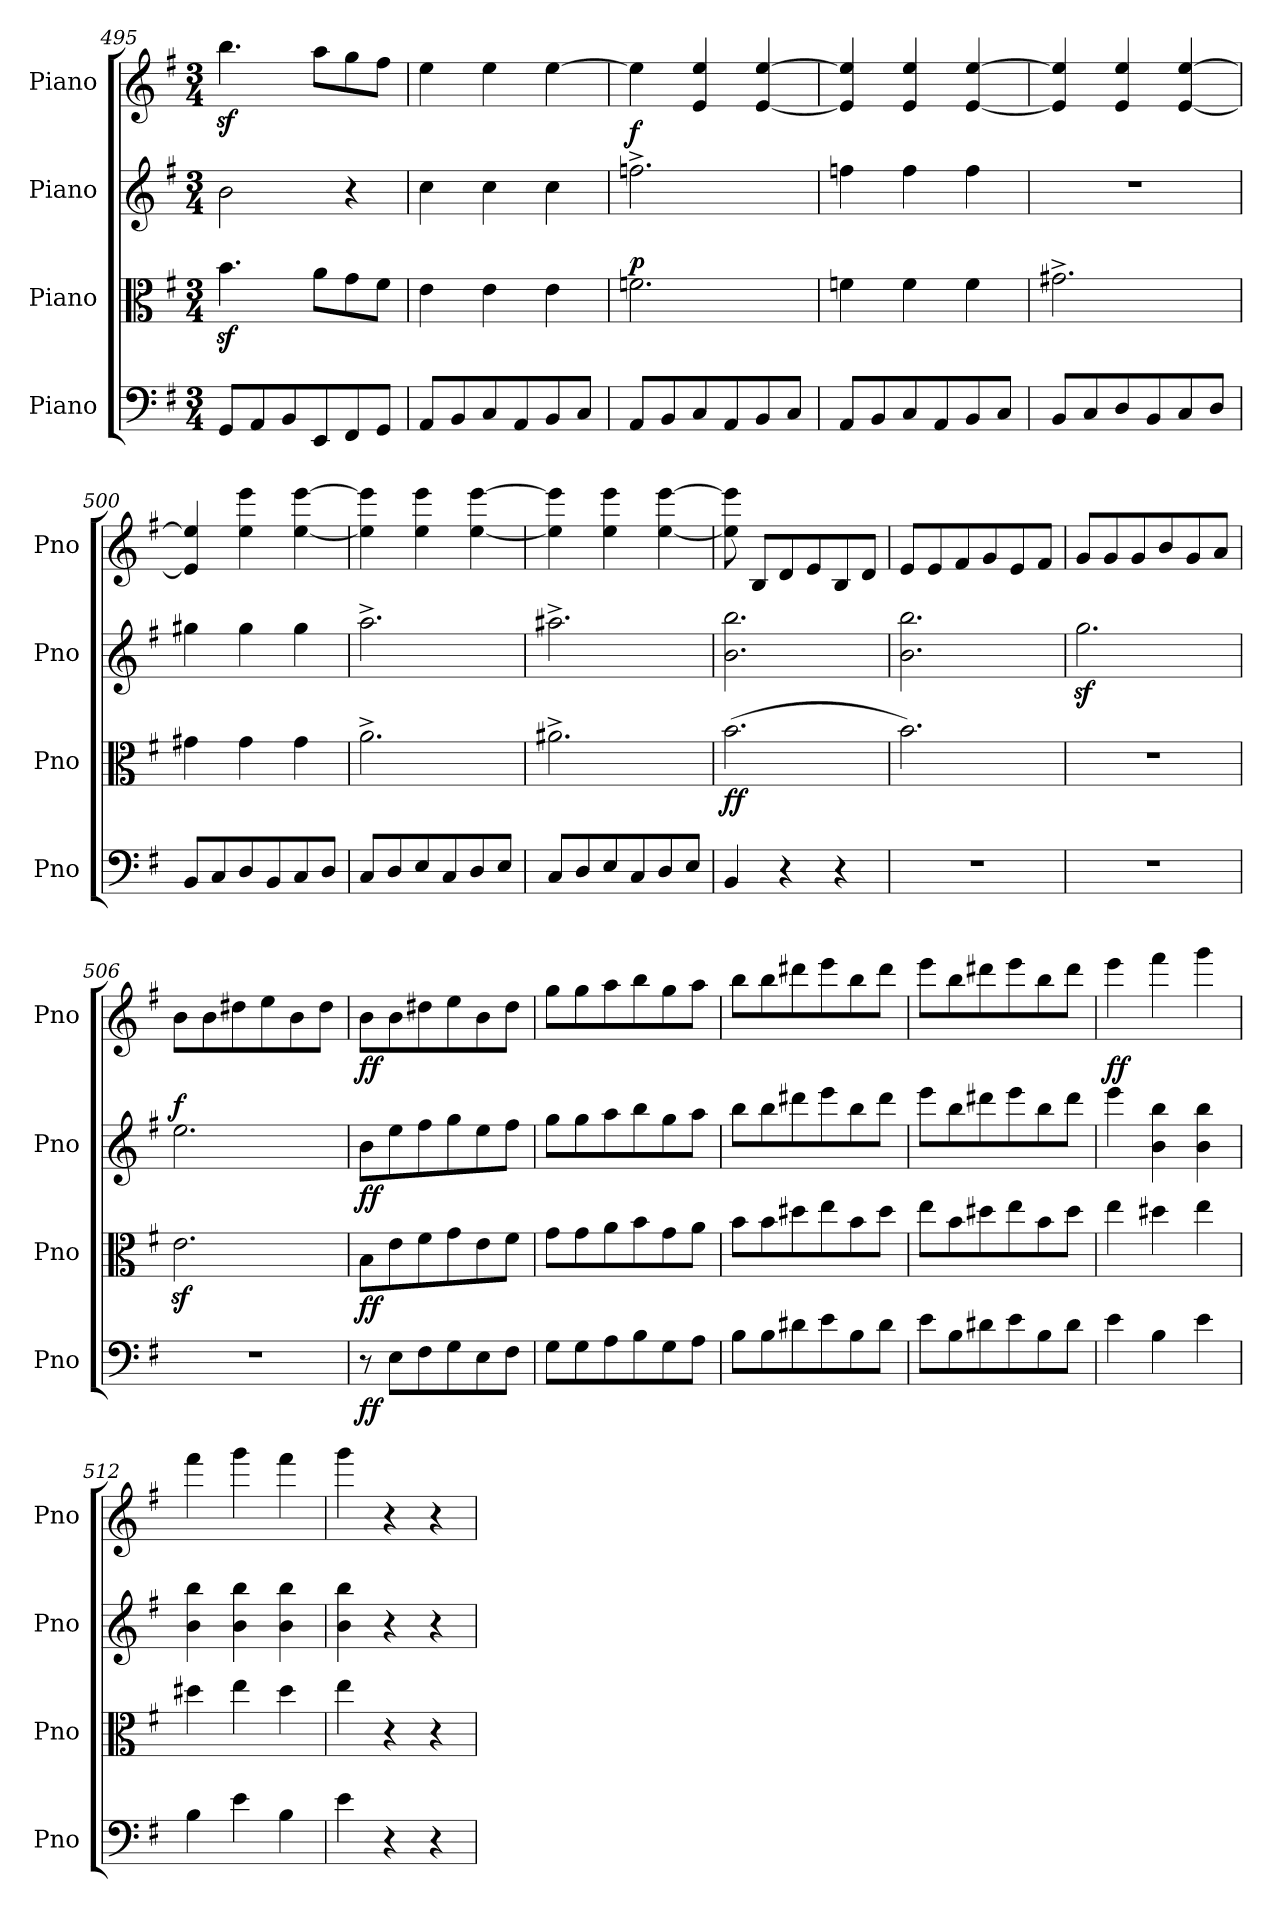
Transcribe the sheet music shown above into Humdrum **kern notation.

**kern	**dynam	**kern	**dynam	**kern	**dynam	**kern	**dynam
*part4	*part4	*part3	*part3	*part2	*part2	*part1	*part1
*staff4	*staff4	*staff3	*staff3	*staff2	*staff2	*staff1	*staff1
*I"Piano	*	*I"Piano	*	*I"Piano	*	*I"Piano	*
*I'Pno	*	*I'Pno	*	*I'Pno	*	*I'Pno	*
*clefF4	*	*clefC3	*	*clefG2	*	*clefG2	*
*k[f#]	*	*k[f#]	*	*k[f#]	*	*k[f#]	*
*M3/4	*	*M3/4	*	*M3/4	*	*M3/4	*
=495	=495	=495	=495	=495	=495	=495	=495
8GG/L	.	4.bz<\	.	2b\	.	4.bbz<\	.
8AA/	.	.	.	.	.	.	.
8BB/	.	.	.	.	.	.	.
8EE/	.	8a\L	.	.	.	8aa\L	.
8FF#/	.	8g\	.	4r	.	8gg\	.
8GG/J	.	8f#\J	.	.	.	8ff#\J	.
=496	=496	=496	=496	=496	=496	=496	=496
8AA/L	.	4e\	.	4cc\	.	4ee\	.
8BB/	.	.	.	.	.	.	.
8C/	.	4e\	.	4cc\	.	4ee\	.
8AA/	.	.	.	.	.	.	.
8BB/	.	4e\	.	4cc\	.	[4ee\	.
8C/J	.	.	.	.	.	.	.
=497	=497	=497	=497	=497	=497	=497	=497
!	!	!	!LO:DY:a	!	!LO:DY:a	!	!
8AA/L	.	2.fn\	p	2.ffn^\	f	4ee\]	.
8BB/	.	.	.	.	.	.	.
8C/	.	.	.	.	.	4e/ 4ee/	.
8AA/	.	.	.	.	.	.	.
8BB/	.	.	.	.	.	[4e/ [4ee/	.
8C/J	.	.	.	.	.	.	.
=498	=498	=498	=498	=498	=498	=498	=498
8AA/L	.	4fn\	.	4ffn\	.	4e/] 4ee/]	.
8BB/	.	.	.	.	.	.	.
8C/	.	4f\	.	4ff\	.	4e/ 4ee/	.
8AA/	.	.	.	.	.	.	.
8BB/	.	4f\	.	4ff\	.	[4e/ [4ee/	.
8C/J	.	.	.	.	.	.	.
=499	=499	=499	=499	=499	=499	=499	=499
8BB/L	.	2.g#X^\	.	2.r	.	4e/] 4ee/]	.
8C/	.	.	.	.	.	.	.
8D/	.	.	.	.	.	4e/ 4ee/	.
8BB/	.	.	.	.	.	.	.
8C/	.	.	.	.	.	[4e/ [4ee/	.
8D/J	.	.	.	.	.	.	.
=500	=500	=500	=500	=500	=500	=500	=500
8BB/L	.	4g#X\	.	4gg#X\	.	4e/] 4ee/]	.
8C/	.	.	.	.	.	.	.
8D/	.	4g#\	.	4gg#\	.	4ee\ 4eee\	.
8BB/	.	.	.	.	.	.	.
8C/	.	4g#\	.	4gg#\	.	[4ee\ [4eee\	.
8D/J	.	.	.	.	.	.	.
=501	=501	=501	=501	=501	=501	=501	=501
8C/L	.	2.a^\	.	2.aa^\	.	4ee\] 4eee\]	.
8D/	.	.	.	.	.	.	.
8E/	.	.	.	.	.	4ee\ 4eee\	.
8C/	.	.	.	.	.	.	.
8D/	.	.	.	.	.	[4ee\ [4eee\	.
8E/J	.	.	.	.	.	.	.
=502	=502	=502	=502	=502	=502	=502	=502
8C/L	.	2.a#X^\	.	2.aa#X^\	.	4ee\] 4eee\]	.
8D/	.	.	.	.	.	.	.
8E/	.	.	.	.	.	4ee\ 4eee\	.
8C/	.	.	.	.	.	.	.
8D/	.	.	.	.	.	[4ee\ [4eee\	.
8E/J	.	.	.	.	.	.	.
=503	=503	=503	=503	=503	=503	=503	=503
!	!	!	!LO:DY:b	!	!	!	!
4BB/	.	(2.b\	ff	2.b\ 2.bb\	.	8ee\] 8eee\]	.
.	.	.	.	.	.	8B/L	.
4r	.	.	.	.	.	8d/	.
.	.	.	.	.	.	8e/	.
4r	.	.	.	.	.	8B/	.
.	.	.	.	.	.	8d/J	.
=504	=504	=504	=504	=504	=504	=504	=504
2.r	.	2.b\)	.	2.b\ 2.bb\	.	8e/L	.
.	.	.	.	.	.	8e/	.
.	.	.	.	.	.	8f#/	.
.	.	.	.	.	.	8g/	.
.	.	.	.	.	.	8e/	.
.	.	.	.	.	.	8f#/J	.
=505	=505	=505	=505	=505	=505	=505	=505
2.r	.	2.r	.	2.ggz>\	.	8g/L	.
.	.	.	.	.	.	8g/	.
.	.	.	.	.	.	8g/	.
.	.	.	.	.	.	8b/	.
.	.	.	.	.	.	8g/	.
.	.	.	.	.	.	8a/J	.
=506	=506	=506	=506	=506	=506	=506	=506
!	!	!	!	!	!LO:DY:a	!	!
2.r	.	2.ez>\	.	2.ee\	f	8b\L	.
.	.	.	.	.	.	8b\	.
.	.	.	.	.	.	8dd#X\	.
.	.	.	.	.	.	8ee\	.
.	.	.	.	.	.	8b\	.
.	.	.	.	.	.	8dd#\J	.
=507	=507	=507	=507	=507	=507	=507	=507
!	!LO:DY:b	!	!LO:DY:b	!	!LO:DY:b	!	!LO:DY:b
8r	ff	8B\L	ff	8b\L	ff	8b\L	ff
8E\L	.	8e\	.	8ee\	.	8b\	.
8F#\	.	8f#\	.	8ff#\	.	8dd#X\	.
8G\	.	8g\	.	8gg\	.	8ee\	.
8E\	.	8e\	.	8ee\	.	8b\	.
8F#\J	.	8f#\J	.	8ff#\J	.	8dd#\J	.
=508	=508	=508	=508	=508	=508	=508	=508
8G\L	.	8g\L	.	8gg\L	.	8gg\L	.
8G\	.	8g\	.	8gg\	.	8gg\	.
8A\	.	8a\	.	8aa\	.	8aa\	.
8B\	.	8b\	.	8bb\	.	8bb\	.
8G\	.	8g\	.	8gg\	.	8gg\	.
8A\J	.	8a\J	.	8aa\J	.	8aa\J	.
=509	=509	=509	=509	=509	=509	=509	=509
8B\L	.	8b\L	.	8bb\L	.	8bb\L	.
8B\	.	8b\	.	8bb\	.	8bb\	.
8d#X\	.	8dd#X\	.	8ddd#X\	.	8ddd#X\	.
8e\	.	8ee\	.	8eee\	.	8eee\	.
8B\	.	8b\	.	8bb\	.	8bb\	.
8d#\J	.	8dd#\J	.	8ddd#\J	.	8ddd#\J	.
=510	=510	=510	=510	=510	=510	=510	=510
8e\L	.	8ee\L	.	8eee\L	.	8eee\L	.
8B\	.	8b\	.	8bb\	.	8bb\	.
8d#X\	.	8dd#X\	.	8ddd#X\	.	8ddd#X\	.
8e\	.	8ee\	.	8eee\	.	8eee\	.
8B\	.	8b\	.	8bb\	.	8bb\	.
8d#\J	.	8dd#\J	.	8ddd#\J	.	8ddd#\J	.
=511	=511	=511	=511	=511	=511	=511	=511
!	!	!	!	!	!	!	!LO:DY:b
4e\	.	4ee\	.	4eee\	.	4eee\	ff
4B\	.	4dd#X\	.	4b\ 4bb\	.	4fff#\	.
4e\	.	4ee\	.	4b\ 4bb\	.	4ggg\	.
=512	=512	=512	=512	=512	=512	=512	=512
4B\	.	4dd#X\	.	4b\ 4bb\	.	4fff#\	.
4e\	.	4ee\	.	4b\ 4bb\	.	4ggg\	.
4B\	.	4dd#\	.	4b\ 4bb\	.	4fff#\	.
=513	=513	=513	=513	=513	=513	=513	=513
4e\	.	4ee\	.	4b\ 4bb\	.	4ggg\	.
4r	.	4r	.	4r	.	4r	.
4r	.	4r	.	4r	.	4r	.
=	=	=	=	=	=	=	=
*-	*-	*-	*-	*-	*-	*-	*-
